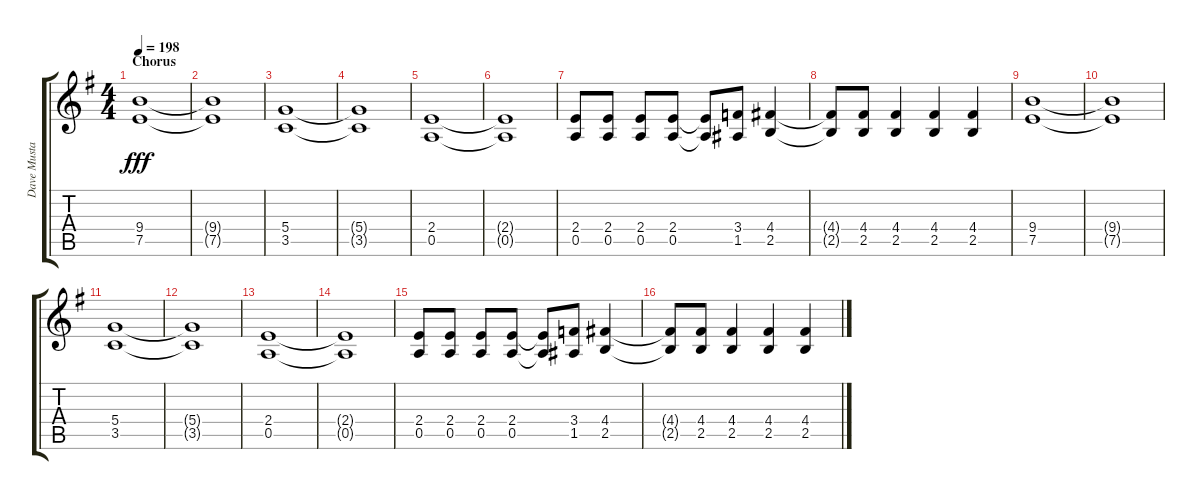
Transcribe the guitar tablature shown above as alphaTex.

\track ("Dave Mustaine" "Dave Musta") {instrument distortionguitar}
\staff {score tabs}
\tuning (E4 B3 G3 D3 A2 E2) {hide}
\ts (4 4)
\section ("" "Chorus")
\tempo 198
\clef g2
\ks g
(9.4 7.5).1{dy fff} |
(9.4{t} 7.5{t}).1 |
(5.4 3.5).1 |
(5.4{t} 3.5{t}).1 |
(2.4 0.5).1 |
(2.4{t} 0.5{t}).1 |
(2.4 0.5).8 (2.4 0.5).8 (2.4 0.5).8 (2.4 0.5).8 (2.4{t} 0.5{t}).8 (3.4 1.5).8 (4.4 2.5).4 |
(4.4{t} 2.5{t}).8 (4.4 2.5).8 (4.4 2.5).4 (4.4 2.5).4 (4.4 2.5).4 |
(9.4 7.5).1 |
(9.4{t} 7.5{t}).1 |
(5.4 3.5).1 |
(5.4{t} 3.5{t}).1 |
(2.4 0.5).1 |
(2.4{t} 0.5{t}).1 |
(2.4 0.5).8 (2.4 0.5).8 (2.4 0.5).8 (2.4 0.5).8 (2.4{t} 0.5{t}).8 (3.4 1.5).8 (4.4 2.5).4 |
(4.4{t} 2.5{t}).8 (4.4 2.5).8 (4.4 2.5).4 (4.4 2.5).4 (4.4 2.5).4
